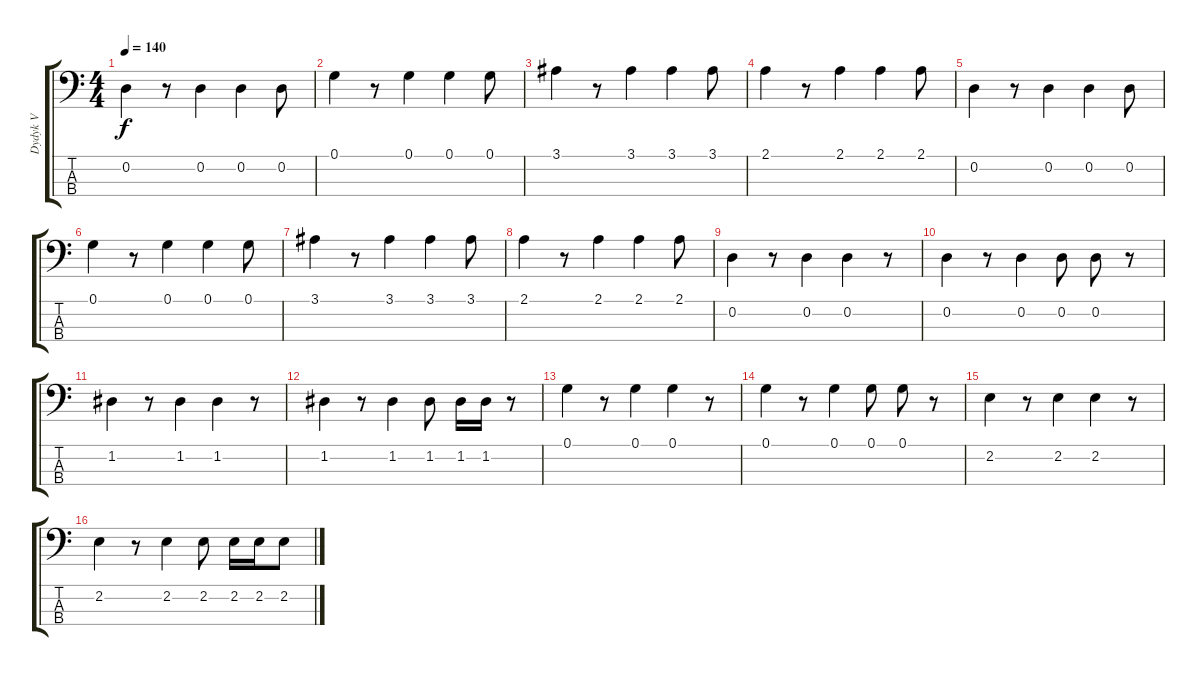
\track ("Dydyk V" "Dydyk V") {instrument acousticbass}
\staff {score tabs}
\tuning (G2 D2 A1 E1) {hide}
\ts (4 4)
\tempo 140
\clef f4
\ks c
0.2.4{dy f} r.8 0.2.4 0.2.4 0.2.8 |
0.1.4 r.8 0.1.4 0.1.4 0.1.8 |
3.1.4 r.8 3.1.4 3.1.4 3.1.8 |
2.1.4 r.8 2.1.4 2.1.4 2.1.8 |
0.2.4 r.8 0.2.4 0.2.4 0.2.8 |
0.1.4 r.8 0.1.4 0.1.4 0.1.8 |
3.1.4 r.8 3.1.4 3.1.4 3.1.8 |
2.1.4 r.8 2.1.4 2.1.4 2.1.8 |
0.2.4 r.8 0.2.4 0.2.4 r.8 |
0.2.4 r.8 0.2.4 0.2.8 0.2.8 r.8 |
1.2.4 r.8 1.2.4 1.2.4 r.8 |
1.2.4 r.8 1.2.4 1.2.8 1.2.16 1.2.16 r.8 |
0.1.4 r.8 0.1.4 0.1.4 r.8 |
0.1.4 r.8 0.1.4 0.1.8 0.1.8 r.8 |
2.2.4 r.8 2.2.4 2.2.4 r.8 |
2.2.4 r.8 2.2.4 2.2.8 2.2.16 2.2.16 2.2.8
